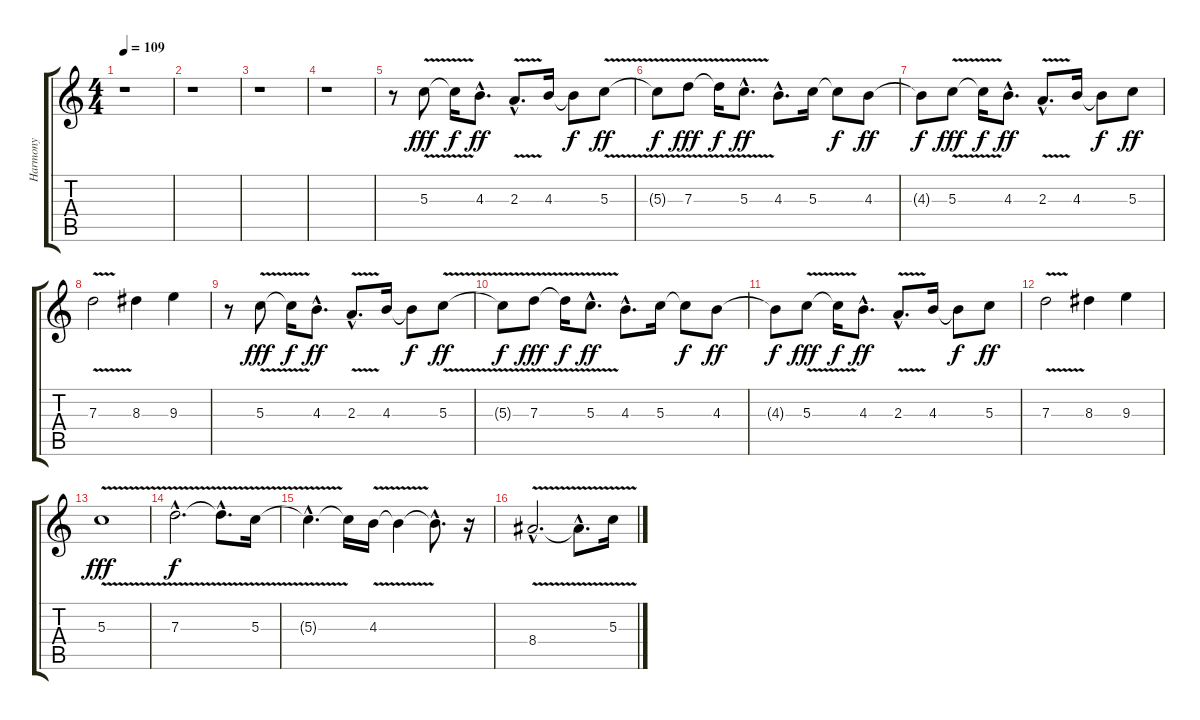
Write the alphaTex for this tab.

\track ("Harmony" "Harmony") {instrument overdrivenguitar}
\staff {score tabs}
\tuning (E4 B3 G3 D3 A2 E2) {hide}
\ts (4 4)
\tempo 109
\clef g2
\ks c
r.1{dy f} |
r.1 |
r.1 |
r.1 |
r.8 5.3{v}.8{dy fff} 5.3{t}.16{dy f} 4.3{hac}.8{d dy ff} 2.3{v hac}.8{d} 4.3.16 4.3{t}.8{dy f} 5.3{v}.8{dy ff} |
5.3{t}.8{dy f} 7.3{v}.8{dy fff} 7.3{t}.16{dy f} 5.3{v hac}.8{d dy ff} 4.3{hac}.8{d} 5.3.16 5.3{t}.8{dy f} 4.3.8{dy ff} |
4.3{t}.8{dy f} 5.3{v}.8{dy fff} 5.3{t}.16{dy f} 4.3{hac}.8{d dy ff} 2.3{v hac}.8{d} 4.3.16 4.3{t}.8{dy f} 5.3.8{dy ff} |
7.3{v}.2 8.3.4 9.3.4 |
r.8 5.3{v}.8{dy fff} 5.3{t}.16{dy f} 4.3{hac}.8{d dy ff} 2.3{v hac}.8{d} 4.3.16 4.3{t}.8{dy f} 5.3{v}.8{dy ff} |
5.3{t}.8{dy f} 7.3{v}.8{dy fff} 7.3{t}.16{dy f} 5.3{v hac}.8{d dy ff} 4.3{hac}.8{d} 5.3.16 5.3{t}.8{dy f} 4.3.8{dy ff} |
4.3{t}.8{dy f} 5.3{v}.8{dy fff} 5.3{t}.16{dy f} 4.3{hac}.8{d dy ff} 2.3{v hac}.8{d} 4.3.16 4.3{t}.8{dy f} 5.3.8{dy ff} |
7.3{v}.2 8.3.4 9.3.4 |
5.3{v}.1{dy fff} |
7.3{v hac}.2{d dy f volume 14} 7.3{hac t}.8{d} 5.3{v}.16 |
5.3{hac t}.4{d} 5.3{t}.16 4.3{v}.16 4.3{t}.4 4.3{hac t}.8{d} r.16 |
8.4{v hac}.2{d} 8.4{hac t}.8{d} 5.3{v}.16
